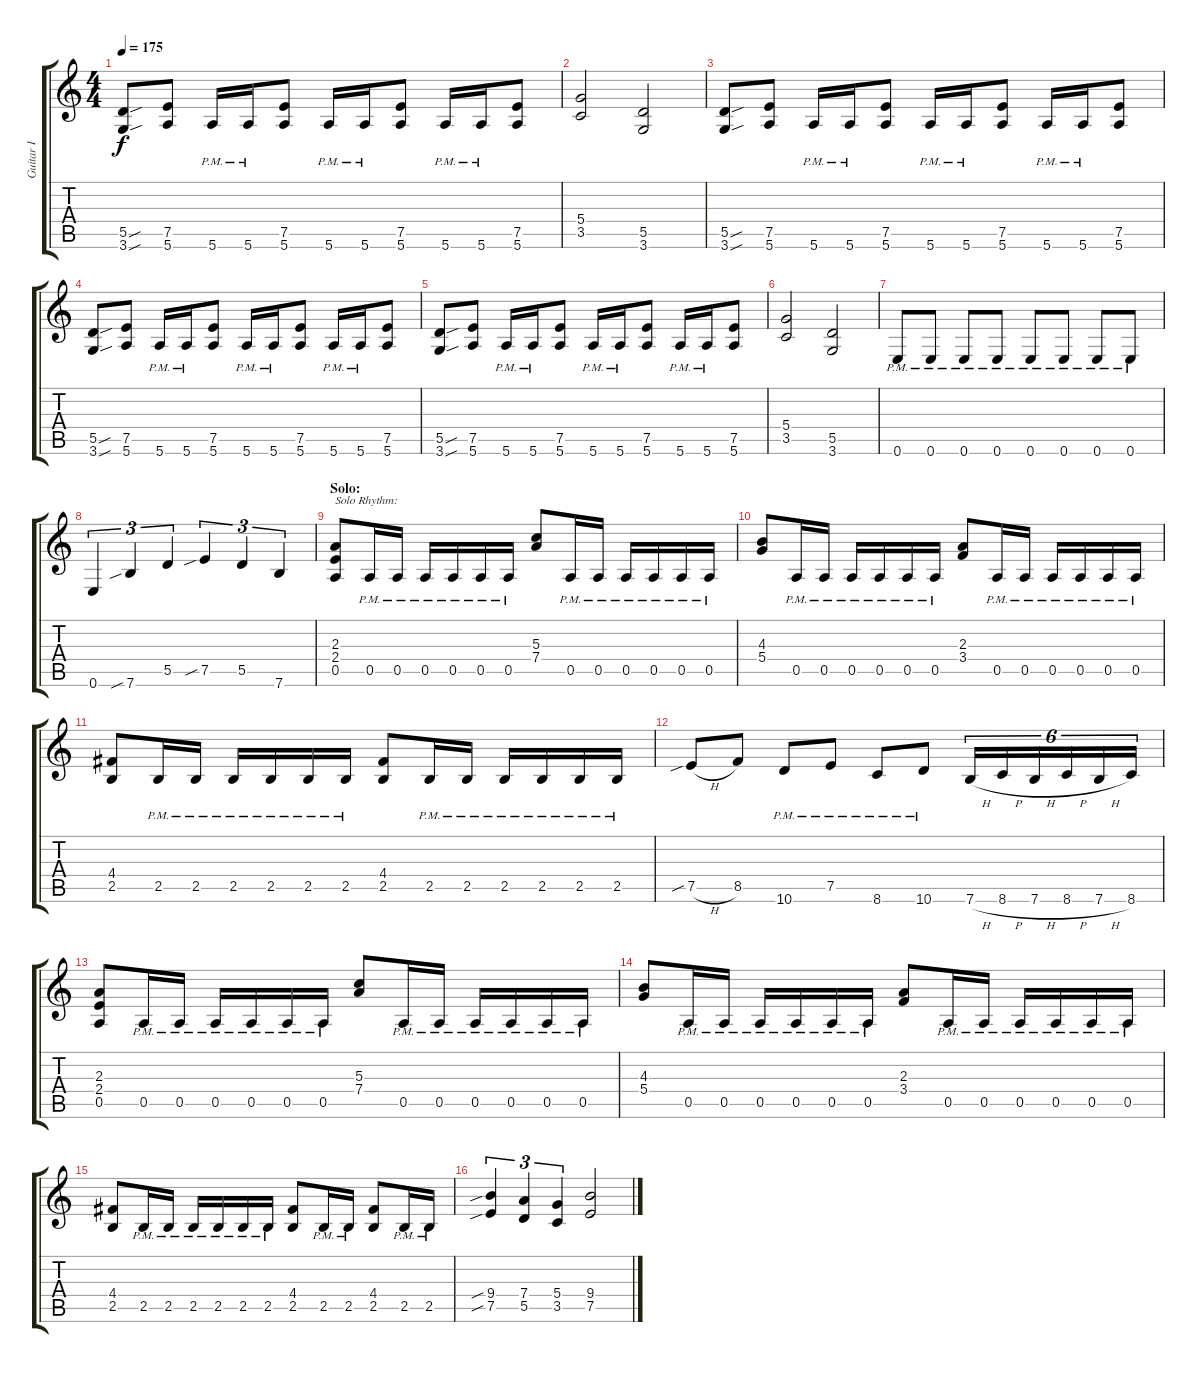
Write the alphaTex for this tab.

\track ("Guitar I" "Guitar I") {instrument distortionguitar}
\staff {score tabs}
\tuning (E4 B3 G3 D3 A2 E2) {hide}
\ts (4 4)
\tempo 175
\clef g2
\ks c
(5.5{sou} 3.6{sou}).8{dy f} (7.5 5.6).8 5.6{pm}.16 5.6{pm}.16 (7.5 5.6).8 5.6{pm}.16 5.6{pm}.16 (7.5 5.6).8 5.6{pm}.16 5.6{pm}.16 (7.5 5.6).8 |
(5.4 3.5).2 (5.5 3.6).2 |
(5.5{sou} 3.6{sou}).8 (7.5 5.6).8 5.6{pm}.16 5.6{pm}.16 (7.5 5.6).8 5.6{pm}.16 5.6{pm}.16 (7.5 5.6).8 5.6{pm}.16 5.6{pm}.16 (7.5 5.6).8 |
(5.5{sou} 3.6{sou}).8 (7.5 5.6).8 5.6{pm}.16 5.6{pm}.16 (7.5 5.6).8 5.6{pm}.16 5.6{pm}.16 (7.5 5.6).8 5.6{pm}.16 5.6{pm}.16 (7.5 5.6).8 |
(5.5{sou} 3.6{sou}).8 (7.5 5.6).8 5.6{pm}.16 5.6{pm}.16 (7.5 5.6).8 5.6{pm}.16 5.6{pm}.16 (7.5 5.6).8 5.6{pm}.16 5.6{pm}.16 (7.5 5.6).8 |
(5.4 3.5).2 (5.5 3.6).2 |
0.6{pm}.8 0.6{pm}.8 0.6{pm}.8 0.6{pm}.8 0.6{pm}.8 0.6{pm}.8 0.6{pm}.8 0.6{pm}.8 |
0.6.4{tu (3 2)} 7.6{sib}.4{tu (3 2)} 5.5.4{tu (3 2)} 7.5{sib}.4{tu (3 2)} 5.5.4{tu (3 2)} 7.6.4{tu (3 2)} |
\section ("" "Solo:")
(2.3 2.4 0.5).8{txt "Solo Rhythm:"} 0.5{pm}.16 0.5{pm}.16 0.5{pm}.16 0.5{pm}.16 0.5{pm}.16 0.5{pm}.16 (5.3 7.4).8 0.5{pm}.16 0.5{pm}.16 0.5{pm}.16 0.5{pm}.16 0.5{pm}.16 0.5{pm}.16 |
(4.3 5.4).8 0.5{pm}.16 0.5{pm}.16 0.5{pm}.16 0.5{pm}.16 0.5{pm}.16 0.5{pm}.16 (2.3 3.4).8 0.5{pm}.16 0.5{pm}.16 0.5{pm}.16 0.5{pm}.16 0.5{pm}.16 0.5{pm}.16 |
(4.4 2.5).8 2.5{pm}.16 2.5{pm}.16 2.5{pm}.16 2.5{pm}.16 2.5{pm}.16 2.5{pm}.16 (4.4 2.5).8 2.5{pm}.16 2.5{pm}.16 2.5{pm}.16 2.5{pm}.16 2.5{pm}.16 2.5{pm}.16 |
7.5{sib h}.8 8.5.8 10.6{pm}.8 7.5{pm}.8 8.6{pm}.8 10.6{pm}.8 7.6{h}.16{tu (6 4)} 8.6{h}.16{tu (6 4)} 7.6{h}.16{tu (6 4)} 8.6{h}.16{tu (6 4)} 7.6{h}.16{tu (6 4)} 8.6.16{tu (6 4)} |
(2.3 2.4 0.5).8 0.5{pm}.16 0.5{pm}.16 0.5{pm}.16 0.5{pm}.16 0.5{pm}.16 0.5{pm}.16 (5.3 7.4).8 0.5{pm}.16 0.5{pm}.16 0.5{pm}.16 0.5{pm}.16 0.5{pm}.16 0.5{pm}.16 |
(4.3 5.4).8 0.5{pm}.16 0.5{pm}.16 0.5{pm}.16 0.5{pm}.16 0.5{pm}.16 0.5{pm}.16 (2.3 3.4).8 0.5{pm}.16 0.5{pm}.16 0.5{pm}.16 0.5{pm}.16 0.5{pm}.16 0.5{pm}.16 |
(4.4 2.5).8 2.5{pm}.16 2.5{pm}.16 2.5{pm}.16 2.5{pm}.16 2.5{pm}.16 2.5{pm}.16 (4.4 2.5).8 2.5{pm}.16 2.5{pm}.16 (4.4 2.5).8 2.5{pm}.16 2.5{pm}.16 |
(9.4{sib} 7.5{sib}).4{tu (3 2)} (7.4 5.5).4{tu (3 2)} (5.4 3.5).4{tu (3 2)} (9.4 7.5).2
